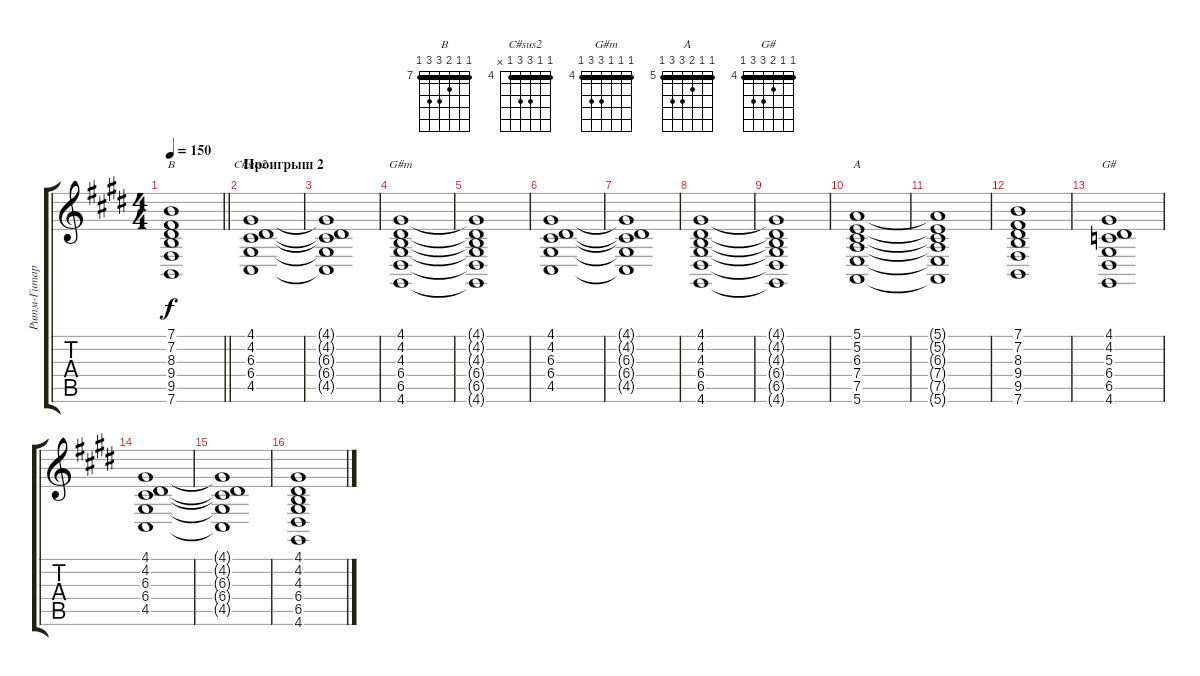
\track ("Ритм-Гитара" "Ритм-Гитар") {instrument orchestralharp}
\staff {score tabs}
\tuning (E4 B3 G3 D3 A2 E2) {hide}
\chord ("B" 7 7 8 9 9 7) {firstfret 7 barre 7}
\chord ("C#sus2" 4 4 6 6 4 x) {firstfret 4 barre 4}
\chord ("G#m" 4 4 4 6 6 4) {firstfret 4 barre 4}
\chord ("A" 5 5 6 7 7 5) {firstfret 5 barre 5}
\chord ("G#" 4 4 5 6 6 4) {firstfret 4 barre 4}
\ts (4 4)
\tempo 150
\clef g2
\barLineRight lightlight
\ks c#minor
(7.1 7.2 8.3 9.4 9.5 7.6).1{ch "B" dy f} |
\section ("" "Проигрыш 2")
(4.1 4.2 6.3 6.4 4.5).1{ch "C#sus2"} |
(4.1{t} 4.2{t} 6.3{t} 6.4{t} 4.5{t}).1 |
(4.1 4.2 4.3 6.4 6.5 4.6).1{ch "G#m"} |
(4.1{t} 4.2{t} 4.3{t} 6.4{t} 6.5{t} 4.6{t}).1 |
(4.1 4.2 6.3 6.4 4.5).1 |
(4.1{t} 4.2{t} 6.3{t} 6.4{t} 4.5{t}).1 |
(4.1 4.2 4.3 6.4 6.5 4.6).1 |
(4.1{t} 4.2{t} 4.3{t} 6.4{t} 6.5{t} 4.6{t}).1 |
(5.1 5.2 6.3 7.4 7.5 5.6).1{ch "A"} |
(5.1{t} 5.2{t} 6.3{t} 7.4{t} 7.5{t} 5.6{t}).1 |
(7.1 7.2 8.3 9.4 9.5 7.6).1 |
(4.1 4.2 5.3 6.4 6.5 4.6).1{ch "G#"} |
(4.1 4.2 6.3 6.4 4.5).1 |
(4.1{t} 4.2{t} 6.3{t} 6.4{t} 4.5{t}).1 |
(4.1 4.2 4.3 6.4 6.5 4.6).1
